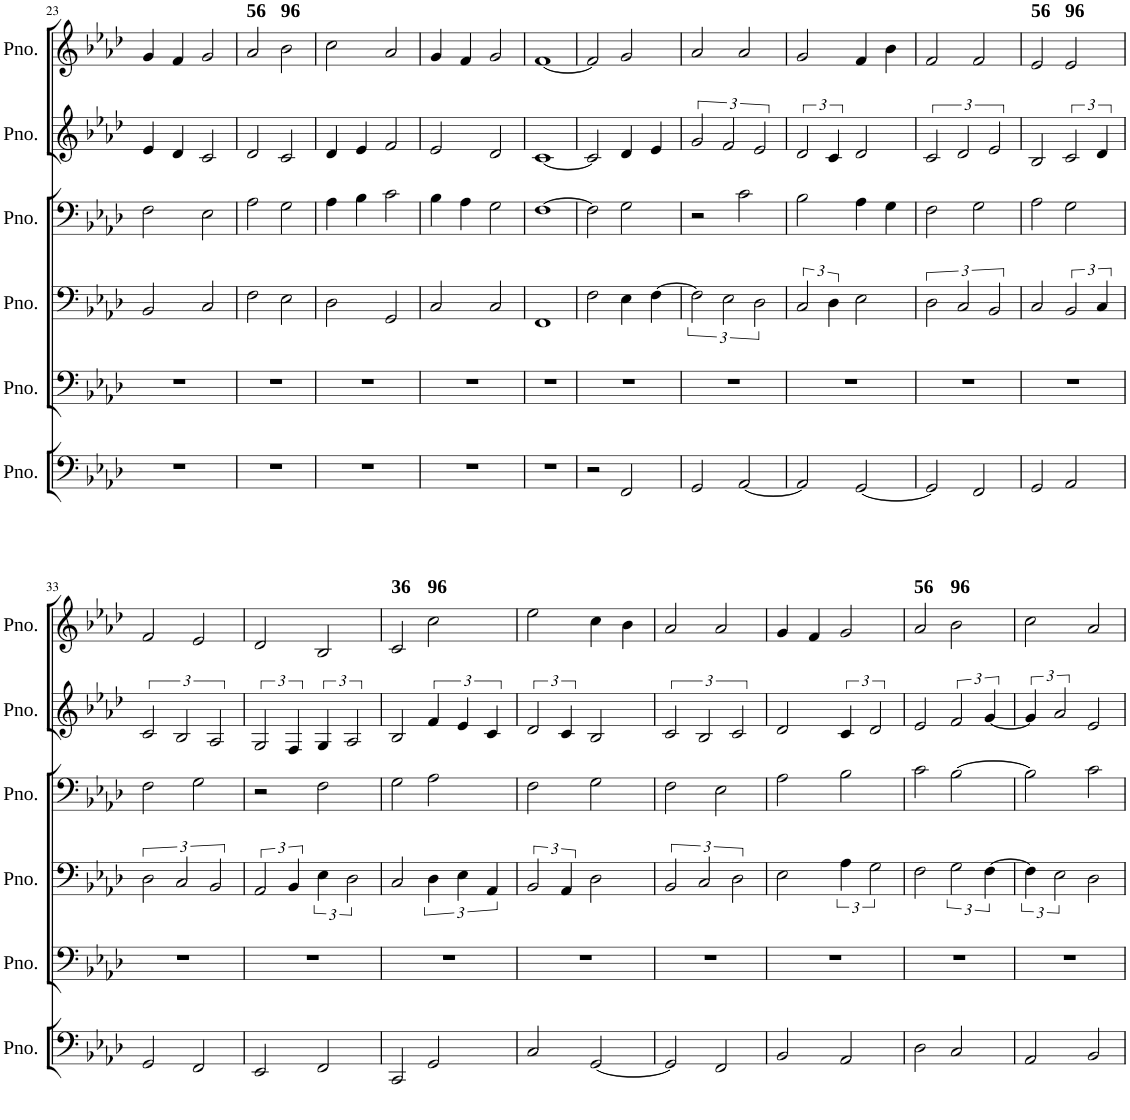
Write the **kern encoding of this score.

**kern	**kern	**kern	**kern	**kern	**kern
*part6	*part5	*part4	*part3	*part2	*part1
*staff6	*staff5	*staff4	*staff3	*staff2	*staff1
*I"Piano	*I"Piano	*I"Piano	*I"Piano	*I"Piano	*I"Piano
*I'Pno.	*I'Pno.	*I'Pno.	*I'Pno.	*I'Pno.	*I'Pno.
!!LO:PB:g=z
*clefF4	*clefF4	*clefF4	*clefF4	*clefG2	*clefG2
*k[b-e-a-d-]	*k[b-e-a-d-]	*k[b-e-a-d-]	*k[b-e-a-d-]	*k[b-e-a-d-]	*k[b-e-a-d-]
*M2/2	*M2/2	*M2/2	*M2/2	*M2/2	*M2/2
=23	=23	=23	=23	=23	=23
1r	1r	2BB-/	2F\	4e-/	4g/
.	.	.	.	4d-/	4f/
.	.	2C/	2E-\	2c/	2g/
=24	=24	=24	=24	=24	=24
!	!	!	!	!	!LO:TX:a:B:t=56
1r	1r	2F\	2A-\	2d-/	2a-/
!	!	!	!	!	!LO:TX:a:B:t=96
.	.	2E-\	2G\	2c/	2b-\
=25	=25	=25	=25	=25	=25
1r	1r	2D-\	4A-\	4d-/	2cc\
.	.	.	4B-\	4e-/	.
.	.	2GG/	2c\	2f/	2a-/
=26	=26	=26	=26	=26	=26
1r	1r	2C/	4B-\	2e-/	4g/
.	.	.	4A-\	.	4f/
.	.	2C/	2G\	2d-/	2g/
=27	=27	=27	=27	=27	=27
1r	1r	1FF	[1F	[1c	[1f
=28	=28	=28	=28	=28	=28
2r	1r	2F\	2F\]	2c/]	2f/]
2FF/	.	4E-\	2G\	4d-/	2g/
.	.	[4F\	.	4e-/	.
=29	=29	=29	=29	=29	=29
2GG/	1r	3F\]	2r	3g/	2a-/
.	.	3E-\	.	3f/	.
[2AA-/	.	.	2c\	.	2a-/
.	.	3D-\	.	3e-/	.
=30	=30	=30	=30	=30	=30
2AA-/]	1r	3C/	2B-\	3d-/	2g/
.	.	6D-\	.	6c/	.
[2GG/	.	2E-\	4A-\	2d-/	4f/
.	.	.	4G\	.	4b-\
=31	=31	=31	=31	=31	=31
2GG/]	1r	3D-\	2F\	3c/	2f/
.	.	3C/	.	3d-/	.
2FF/	.	.	2G\	.	2f/
.	.	3BB-/	.	3e-/	.
=32	=32	=32	=32	=32	=32
!	!	!	!	!	!LO:TX:a:B:t=56
2GG/	1r	2C/	2A-\	2B-/	2e-/
!	!	!	!	!	!LO:TX:a:B:t=96
2AA-/	.	3BB-/	2G\	3c/	2e-/
.	.	6C/	.	6d-/	.
!!LO:LB:g=z
=33	=33	=33	=33	=33	=33
2GG/	1r	3D-\	2F\	3c/	2f/
.	.	3C/	.	3B-/	.
2FF/	.	.	2G\	.	2e-/
.	.	3BB-/	.	3A-/	.
=34	=34	=34	=34	=34	=34
2EE-/	1r	3AA-/	2r	3G/	2d-/
.	.	6BB-/	.	6F/	.
2FF/	.	6E-\	2F\	6G/	2B-/
.	.	3D-\	.	3A-/	.
=35	=35	=35	=35	=35	=35
!	!	!	!	!	!LO:TX:a:B:t=36
2CC/	1r	2C/	2G\	2B-/	2c/
!	!	!	!	!	!LO:TX:a:B:t=96
2GG/	.	6D-\	2A-\	6f/	2cc\
.	.	6E-\	.	6e-/	.
.	.	6AA-/	.	6c/	.
=36	=36	=36	=36	=36	=36
2C/	1r	3BB-/	2F\	3d-/	2ee-\
.	.	6AA-/	.	6c/	.
[2GG/	.	2D-\	2G\	2B-/	4cc\
.	.	.	.	.	4b-\
=37	=37	=37	=37	=37	=37
2GG/]	1r	3BB-/	2F\	3c/	2a-/
.	.	3C/	.	3B-/	.
2FF/	.	.	2E-\	.	2a-/
.	.	3D-\	.	3c/	.
=38	=38	=38	=38	=38	=38
2BB-/	1r	2E-\	2A-\	2d-/	4g/
.	.	.	.	.	4f/
2AA-/	.	6A-\	2B-\	6c/	2g/
.	.	3G\	.	3d-/	.
=39	=39	=39	=39	=39	=39
!	!	!	!	!	!LO:TX:a:B:t=56
2D-\	1r	2F\	2c\	2e-/	2a-/
!	!	!	!	!	!LO:TX:a:B:t=96
2C/	.	3G\	[2B-\	3f/	2b-\
.	.	[6F\	.	[6g/	.
=40	=40	=40	=40	=40	=40
2AA-/	1r	6F\]	2B-\]	6g/]	2cc\
.	.	3E-\	.	3a-/	.
2BB-/	.	2D-\	2c\	2e-/	2a-/
=	=	=	=	=	=
*-	*-	*-	*-	*-	*-
